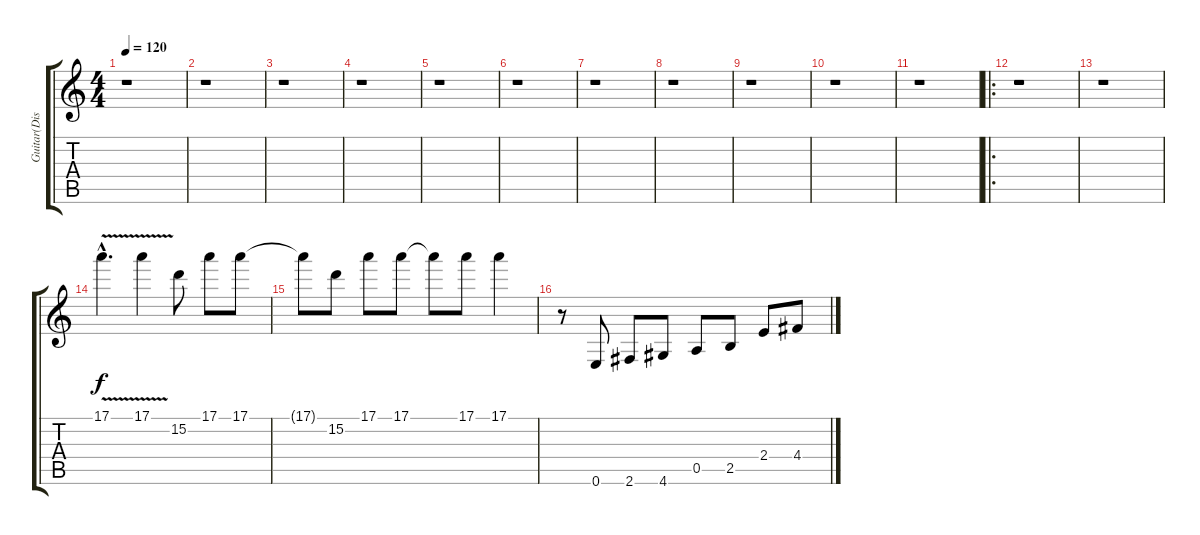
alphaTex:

\track ("Guitar(Dist.)" "Guitar(Dis") {instrument distortionguitar}
\staff {score tabs}
\tuning (E4 B3 G3 D3 A2 E2) {hide}
\ts (4 4)
\tempo 120
\clef g2
\ks c
r.1{dy f} |
r.1 |
r.1 |
r.1 |
r.1 |
r.1 |
r.1 |
r.1 |
r.1 |
r.1 |
r.1 |
\ro
r.1 |
r.1 |
17.1{v hac}.4{d} 17.1{v}.4 15.2.8 17.1.8 17.1.8 |
17.1{t}.8 15.2.8 17.1.8 17.1.8 17.1{t}.8 17.1.8 17.1.4 |
r.8 0.6.8 2.6.8 4.6.8 0.5.8 2.5.8 2.4.8 4.4.8
